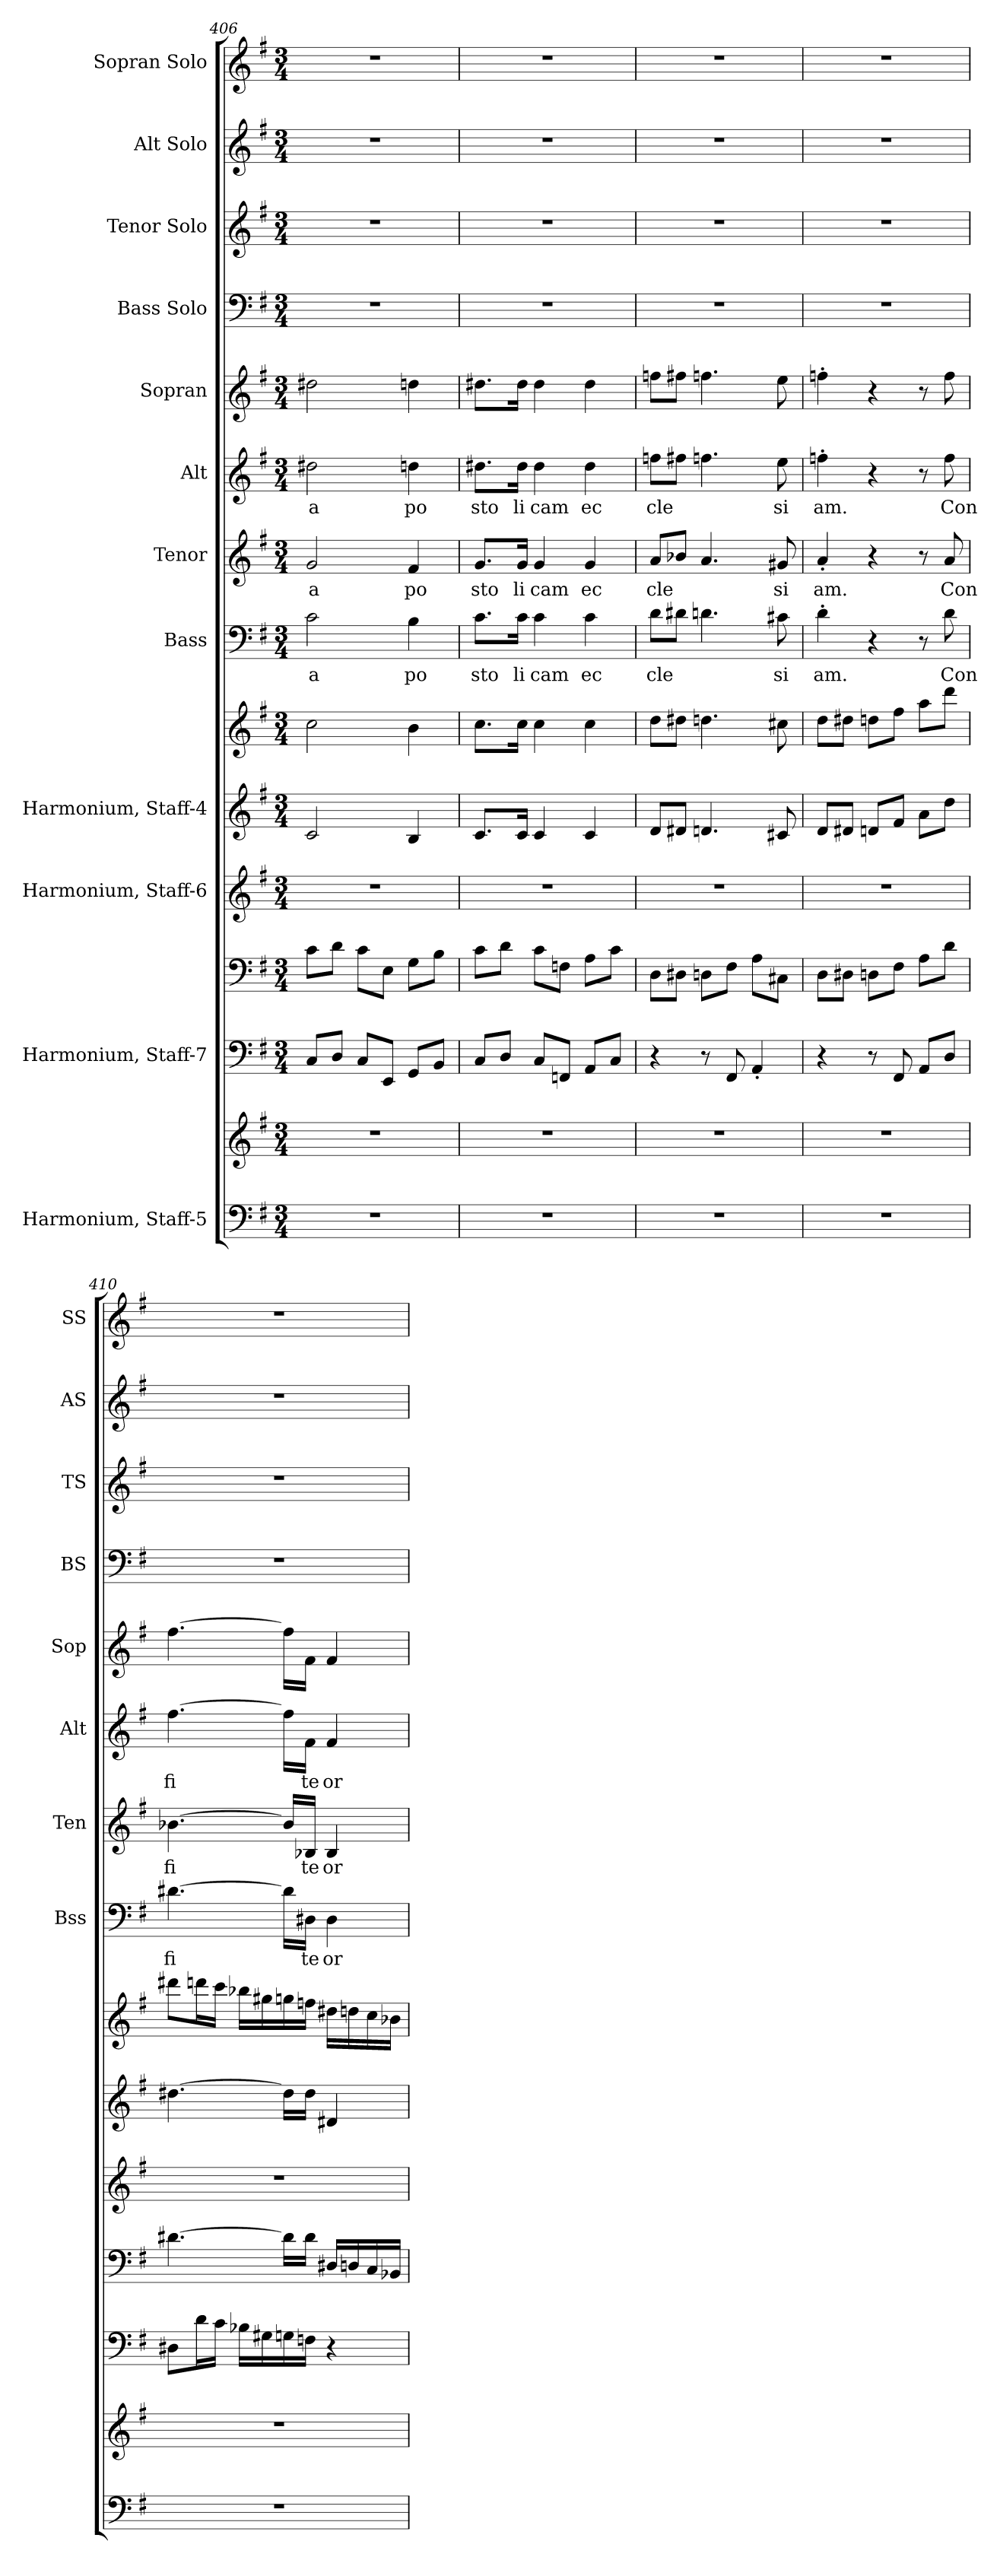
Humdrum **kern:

**kern	**kern	**kern	**kern	**kern	**kern	**kern	**kern	**text	**kern	**text	**kern	**text	**kern	**kern	**kern	**kern	**kern
*part12	*part12	*part11	*part11	*part10	*part9	*part9	*part8	*part8	*part7	*part7	*part6	*part6	*part5	*part4	*part3	*part2	*part1
*staff15	*staff14	*staff13	*staff12	*staff11	*staff10	*staff9	*staff8	*staff8	*staff7	*staff7	*staff6	*staff6	*staff5	*staff4	*staff3	*staff2	*staff1
*I"Harmonium, Staff-5	*	*I"Harmonium, Staff-7	*	*I"Harmonium, Staff-6	*I"Harmonium, Staff-4	*	*I"Bass	*	*I"Tenor	*	*I"Alt	*	*I"Sopran	*I"Bass Solo	*I"Tenor Solo	*I"Alt Solo	*I"Sopran Solo
*	*	*	*	*	*	*	*I'Bss	*	*I'Ten	*	*I'Alt	*	*I'Sop	*I'BS	*I'TS	*I'AS	*I'SS
*clefF4	*clefG2	*clefF4	*clefF4	*clefG2	*clefG2	*clefG2	*clefF4	*	*clefG2	*	*clefG2	*	*clefG2	*clefF4	*clefG2	*clefG2	*clefG2
*	*	*	*	*	*	*	*	*	*ITrd4c7	*	*ITrd2c3	*	*ITrd2c3	*	*ITrd4c7	*	*ITrd2c3
*k[f#]	*k[f#]	*k[f#]	*k[f#]	*k[f#]	*k[f#]	*k[f#]	*k[f#]	*	*k[]	*	*k[f#c#g#d#]	*	*k[f#c#g#d#]	*k[f#]	*k[]	*k[f#]	*k[f#c#g#d#]
*M3/4	*M3/4	*M3/4	*M3/4	*M3/4	*M3/4	*M3/4	*M3/4	*	*M3/4	*	*M3/4	*	*M3/4	*M3/4	*M3/4	*M3/4	*M3/4
=406	=406	=406	=406	=406	=406	=406	=406	=406	=406	=406	=406	=406	=406	=406	=406	=406	=406
2.r	2.r	8C/L	8c\L	2.r	2c/	2cc\	2c\	a	2c/	a	2b#X\	a	2b#X\	2.r	2.r	2.r	2.r
.	.	8D/J	8d\J	.	.	.	.	.	.	.	.	.	.	.	.	.	.
.	.	8C/L	8c\L	.	.	.	.	.	.	.	.	.	.	.	.	.	.
.	.	8EE/J	8E\J	.	.	.	.	.	.	.	.	.	.	.	.	.	.
.	.	8GG/L	8G\L	.	4B/	4b\	4B\	po	4B/	po	4bn\	po	4bn\	.	.	.	.
.	.	8BB/J	8B\J	.	.	.	.	.	.	.	.	.	.	.	.	.	.
=407	=407	=407	=407	=407	=407	=407	=407	=407	=407	=407	=407	=407	=407	=407	=407	=407	=407
2.r	2.r	8C/L	8c\L	2.r	8.c/L	8.cc\L	8.c\L	sto	8.c/L	sto	8.b#X\L	sto	8.b#X\L	2.r	2.r	2.r	2.r
.	.	8D/J	8d\J	.	.	.	.	.	.	.	.	.	.	.	.	.	.
.	.	.	.	.	16c/Jk	16cc\Jk	16c\Jk	li	16c/Jk	li	16b#\Jk	li	16b#\Jk	.	.	.	.
.	.	8C/L	8c\L	.	4c/	4cc\	4c\	cam	4c/	cam	4b#\	cam	4b#\	.	.	.	.
.	.	8FFn/J	8Fn\J	.	.	.	.	.	.	.	.	.	.	.	.	.	.
.	.	8AA/L	8A\L	.	4c/	4cc\	4c\	ec	4c/	ec	4b#\	ec	4b#\	.	.	.	.
.	.	8C/J	8c\J	.	.	.	.	.	.	.	.	.	.	.	.	.	.
=408	=408	=408	=408	=408	=408	=408	=408	=408	=408	=408	=408	=408	=408	=408	=408	=408	=408
2.r	2.r	4r	8D\L	2.r	8d/L	8dd\L	8d\L	cle	8d/L	cle	8ddn\L	cle	8ddn\L	2.r	2.r	2.r	2.r
.	.	.	8D#X\J	.	8d#X/J	8dd#X\J	8d#X\J	.	8e-X/J	.	8dd#X\J	.	8dd#X\J	.	.	.	.
.	.	8r	8Dn\L	.	4.dn/	4.ddn\	4.dn\	.	4.d/	.	4.ddn\	.	4.ddn\	.	.	.	.
.	.	8FF#/	8F#\J	.	.	.	.	.	.	.	.	.	.	.	.	.	.
.	.	4AA'/	8A\L	.	.	.	.	.	.	.	.	.	.	.	.	.	.
.	.	.	8C#X\J	.	8c#X/	8cc#X\	8c#X\	si	8c#X/	si	8cc#\	si	8cc#\	.	.	.	.
=409	=409	=409	=409	=409	=409	=409	=409	=409	=409	=409	=409	=409	=409	=409	=409	=409	=409
2.r	2.r	4r	8D\L	2.r	8d/L	8dd\L	4d'\	am.	4d'/	am.	4ddn'\	am.	4ddn'\	2.r	2.r	2.r	2.r
.	.	.	8D#X\J	.	8d#X/J	8dd#X\J	.	.	.	.	.	.	.	.	.	.	.
.	.	8r	8Dn\L	.	8dn/L	8ddn\L	4r	.	4r	.	4r	.	4r	.	.	.	.
.	.	8FF#/	8F#\J	.	8f#/J	8ff#\J	.	.	.	.	.	.	.	.	.	.	.
.	.	8AA/L	8A\L	.	8a\L	8aa\L	8r	.	8r	.	8r	.	8r	.	.	.	.
.	.	8D/J	8d\J	.	8dd\J	8ddd\J	8d\	Con	8d/	Con	8dd\	Con	8dd\	.	.	.	.
!!LO:PB:g=z
=410	=410	=410	=410	=410	=410	=410	=410	=410	=410	=410	=410	=410	=410	=410	=410	=410	=410
2.r	2.r	8D#X\L	[4.d#X\	2.r	[4.dd#X\	8ddd#X\L	[4.d#X\	fi	[4.e-X\	fi	[4.dd#\	fi	[4.dd#\	2.r	2.r	2.r	2.r
.	.	16d\L	.	.	.	16dddn\L	.	.	.	.	.	.	.	.	.	.	.
.	.	16c\JJ	.	.	.	16ccc\JJ	.	.	.	.	.	.	.	.	.	.	.
.	.	16B-X\LL	.	.	.	16bb-X\LL	.	.	.	.	.	.	.	.	.	.	.
.	.	16G#X\	.	.	.	16gg#X\	.	.	.	.	.	.	.	.	.	.	.
.	.	16Gn\	16d#\LL]	.	16dd#\LL]	16ggn\	16d#\LL]	.	16e-/LL]	.	16dd#\LL]	.	16dd#\LL]	.	.	.	.
.	.	16Fn\JJ	16d#\JJ	.	16dd#\JJ	16ffn\JJ	16D#X\JJ	te	16E-X/JJ	te	16d#\JJ	te	16d#\JJ	.	.	.	.
.	.	4r	16D#X/LL	.	4d#X/	16dd#X\LL	4D#\	or	4E-/	or	4d#/	or	4d#/	.	.	.	.
.	.	.	16Dn/	.	.	16ddn\	.	.	.	.	.	.	.	.	.	.	.
.	.	.	16C/	.	.	16cc\	.	.	.	.	.	.	.	.	.	.	.
.	.	.	16BB-X/JJ	.	.	16b-X\JJ	.	.	.	.	.	.	.	.	.	.	.
=	=	=	=	=	=	=	=	=	=	=	=	=	=	=	=	=	=
*-	*-	*-	*-	*-	*-	*-	*-	*-	*-	*-	*-	*-	*-	*-	*-	*-	*-
